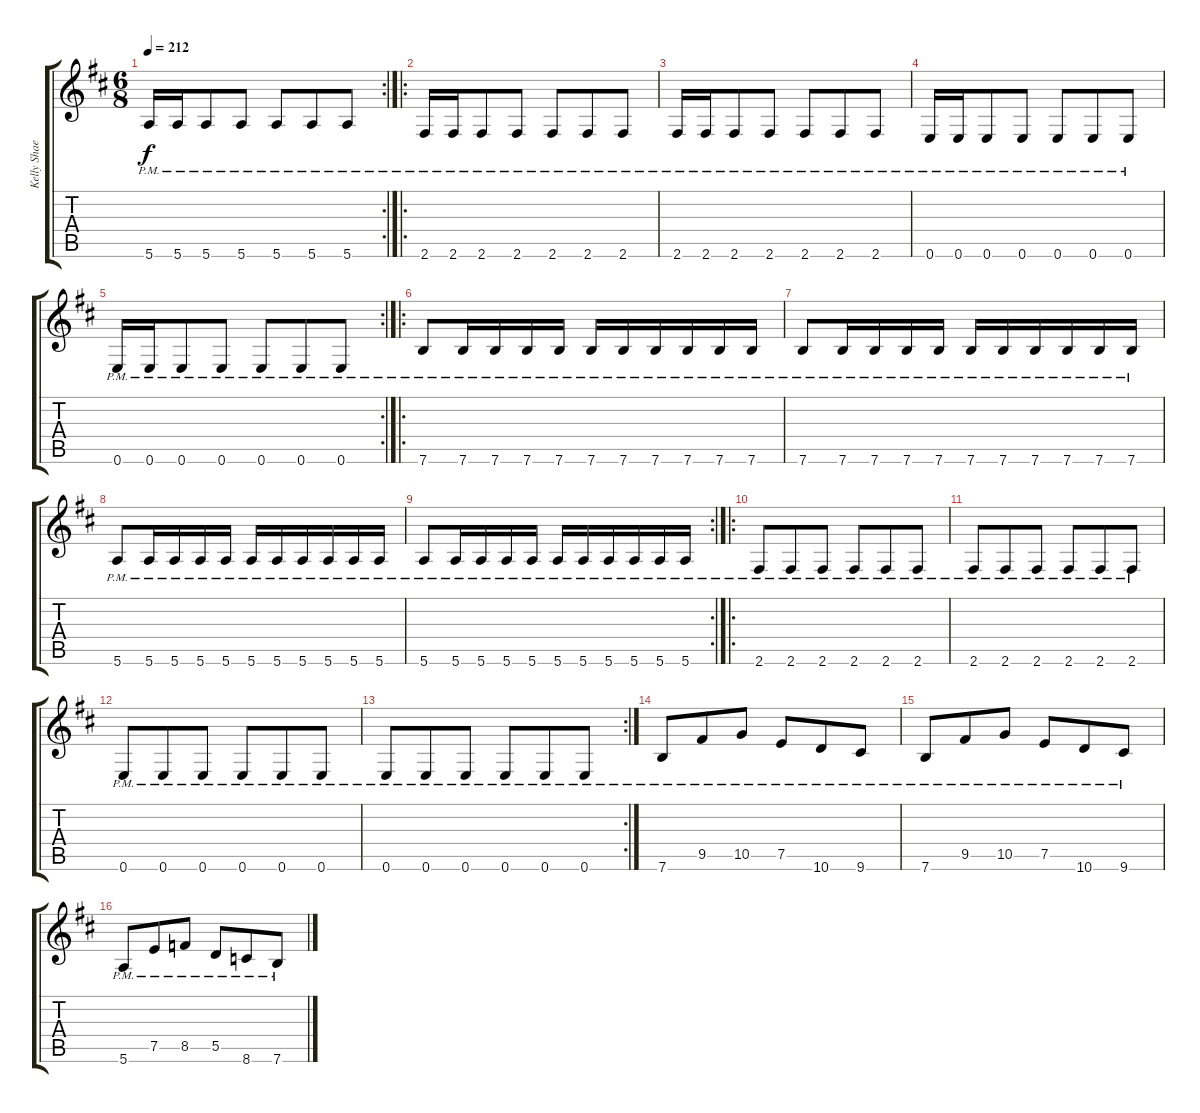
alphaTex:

\track ("Kelly Shaefer rhythm" "Kelly Shae") {instrument distortionguitar}
\staff {score tabs}
\tuning (E4 B3 G3 D3 A2 E2) {hide}
\rc 2
\ts (6 8)
\tempo 212
\clef g2
\ks d
5.6{pm}.16{dy f} 5.6{pm}.16 5.6{pm}.8 5.6{pm}.8 5.6{pm}.8 5.6{pm}.8 5.6{pm}.8 |
\ro
2.6{pm}.16 2.6{pm}.16 2.6{pm}.8 2.6{pm}.8 2.6{pm}.8 2.6{pm}.8 2.6{pm}.8 |
2.6{pm}.16 2.6{pm}.16 2.6{pm}.8 2.6{pm}.8 2.6{pm}.8 2.6{pm}.8 2.6{pm}.8 |
0.6{pm}.16 0.6{pm}.16 0.6{pm}.8 0.6{pm}.8 0.6{pm}.8 0.6{pm}.8 0.6{pm}.8 |
\rc 2
0.6{pm}.16 0.6{pm}.16 0.6{pm}.8 0.6{pm}.8 0.6{pm}.8 0.6{pm}.8 0.6{pm}.8 |
\ro
7.6{pm}.8 7.6{pm}.16 7.6{pm}.16 7.6{pm}.16 7.6{pm}.16 7.6{pm}.16 7.6{pm}.16 7.6{pm}.16 7.6{pm}.16 7.6{pm}.16 7.6{pm}.16 |
7.6{pm}.8 7.6{pm}.16 7.6{pm}.16 7.6{pm}.16 7.6{pm}.16 7.6{pm}.16 7.6{pm}.16 7.6{pm}.16 7.6{pm}.16 7.6{pm}.16 7.6{pm}.16 |
5.6{pm}.8 5.6{pm}.16 5.6{pm}.16 5.6{pm}.16 5.6{pm}.16 5.6{pm}.16 5.6{pm}.16 5.6{pm}.16 5.6{pm}.16 5.6{pm}.16 5.6{pm}.16 |
\rc 2
5.6{pm}.8 5.6{pm}.16 5.6{pm}.16 5.6{pm}.16 5.6{pm}.16 5.6{pm}.16 5.6{pm}.16 5.6{pm}.16 5.6{pm}.16 5.6{pm}.16 5.6{pm}.16 |
\ro
2.6{pm}.8 2.6{pm}.8 2.6{pm}.8 2.6{pm}.8 2.6{pm}.8 2.6{pm}.8 |
2.6{pm}.8 2.6{pm}.8 2.6{pm}.8 2.6{pm}.8 2.6{pm}.8 2.6{pm}.8 |
0.6{pm}.8 0.6{pm}.8 0.6{pm}.8 0.6{pm}.8 0.6{pm}.8 0.6{pm}.8 |
\rc 2
0.6{pm}.8 0.6{pm}.8 0.6{pm}.8 0.6{pm}.8 0.6{pm}.8 0.6{pm}.8 |
7.6{pm}.8 9.5{pm}.8 10.5{pm}.8 7.5{pm}.8 10.6{pm}.8 9.6{pm}.8 |
7.6{pm}.8 9.5{pm}.8 10.5{pm}.8 7.5{pm}.8 10.6{pm}.8 9.6{pm}.8 |
5.6{pm}.8 7.5{pm}.8 8.5{pm}.8 5.5{pm}.8 8.6{pm}.8 7.6{pm}.8
